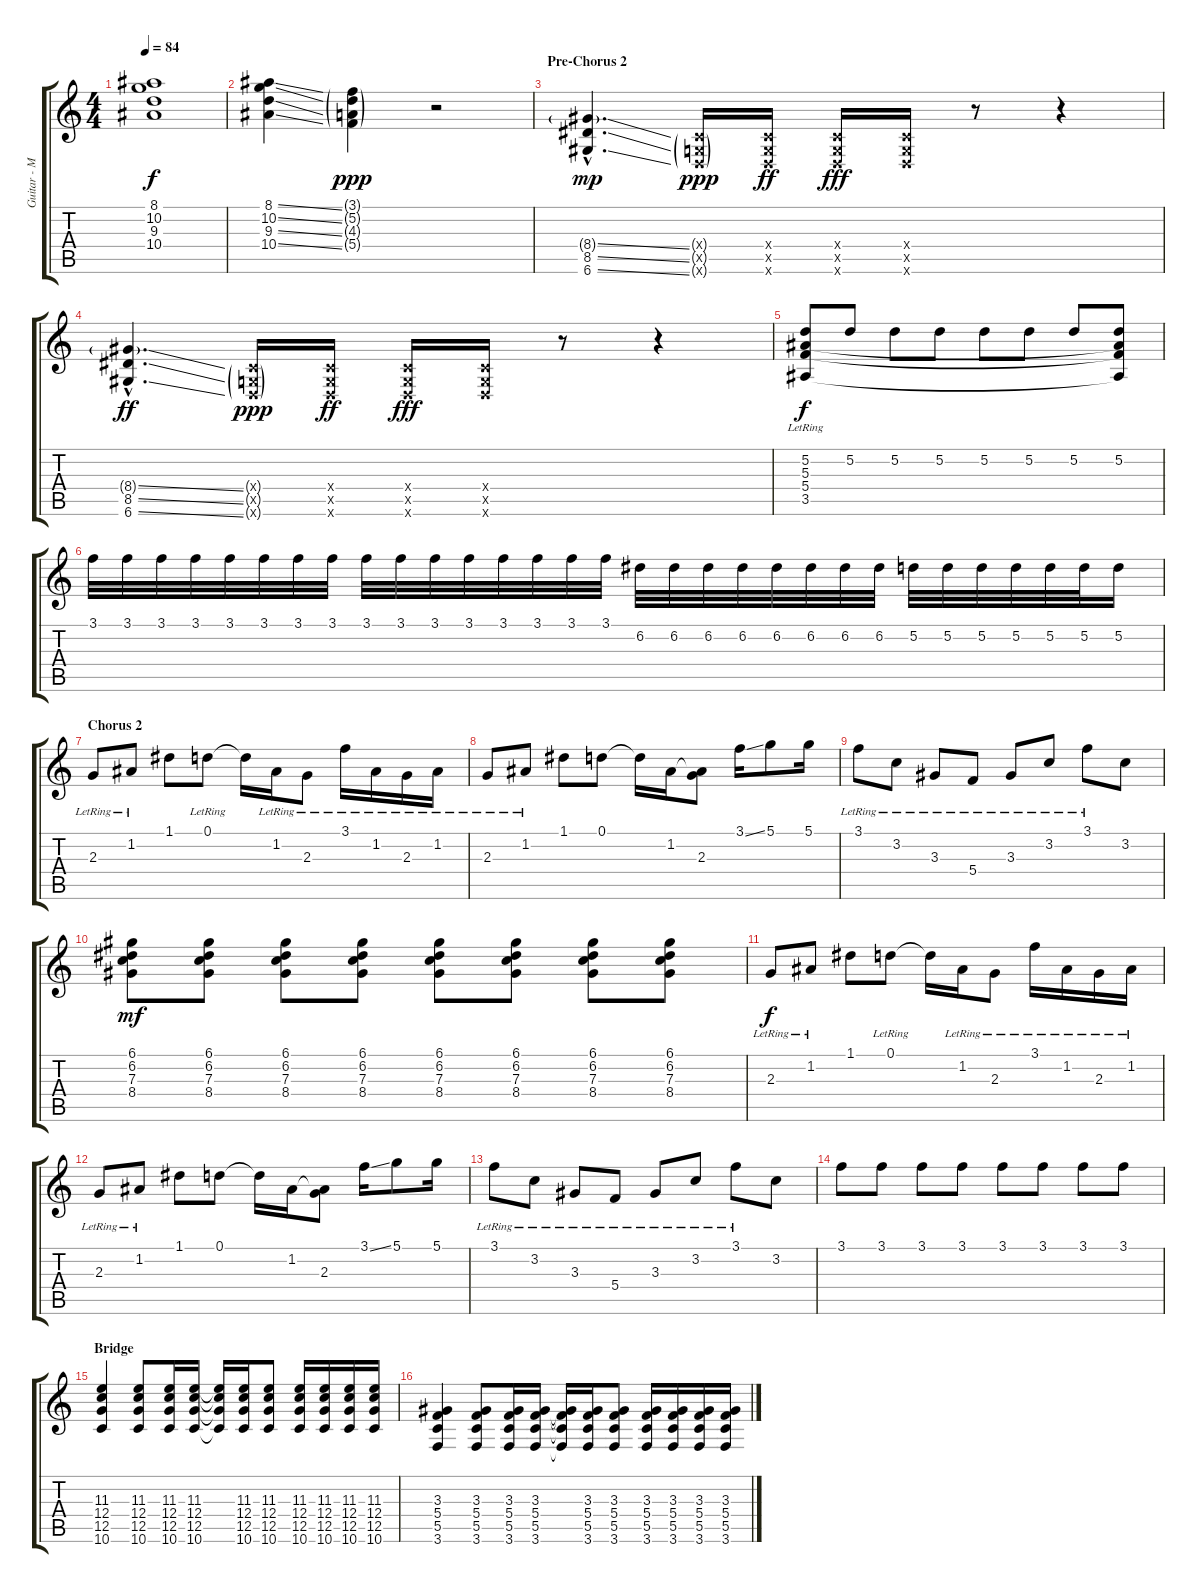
\track ("Guitar - Mark Engles" "Guitar - M") {instrument distortionguitar}
\staff {score tabs}
\tuning (D4 A3 F3 C3 G2 D2) {hide}
\ts (4 4)
\tempo 84
\clef g2
\ks c
(8.1 10.2 9.3 10.4).1{dy f} |
(8.1{ss} 10.2{ss} 9.3{ss} 10.4{ss}).4 (3.1{g} 5.2{g} 4.3{g} 5.4{g}).4{dy ppp} r.2 |
\section ("" "Pre-Chorus 2")
(8.4{ss g hac} 8.5{ss hac} 6.6{ss hac}).4{d dy mp volume 14} (0.4{g x} 0.5{g x} 0.6{g x}).16{dy ppp} (0.4{x} 0.5{x} 0.6{x}).16{dy ff} (0.4{x} 0.5{x} 0.6{x}).16{dy fff} (0.4{x} 0.5{x} 0.6{x}).16 r.8 r.4 |
(8.4{ss g hac} 8.5{ss hac} 6.6{ss hac}).4{d dy ff} (0.4{g x} 0.5{g x} 0.6{g x}).16{dy ppp} (0.4{x} 0.5{x} 0.6{x}).16{dy ff} (0.4{x} 0.5{x} 0.6{x}).16{dy fff} (0.4{x} 0.5{x} 0.6{x}).16 r.8 r.4 |
(5.2 5.3 5.4{lr} 3.5{lr}).8{dy f} 5.2.8 5.2.8 5.2.8 5.2.8 5.2.8 5.2.8 (5.2 5.3{t} 5.4{t} 3.5{t}).8 |
3.1.32 3.1.32 3.1.32 3.1.32 3.1.32 3.1.32 3.1.32 3.1.32 3.1.32 3.1.32 3.1.32 3.1.32 3.1.32 3.1.32 3.1.32 3.1.32 6.2.32 6.2.32 6.2.32 6.2.32 6.2.32 6.2.32 6.2.32 6.2.32 5.2.32 5.2.32 5.2.32 5.2.32 5.2.32 5.2.32 5.2.16 |
\section ("" "Chorus 2")
2.3{lr}.8{volume 12 instrument electricguitarclean} 1.2{lr}.8 1.1.8 0.1{lr}.8 0.1{t}.16 1.2{lr}.16 2.3{lr}.8 3.1{lr}.16 1.2{lr}.16 2.3{lr}.16 1.2{lr}.16 |
2.3{lr}.8 1.2{lr}.8 1.1.8 0.1.8 0.1{t}.16 1.2.16 (1.2{t} 2.3).8 3.1{ss}.16 5.1.8 5.1.16 |
3.1{lr}.8 3.2{lr}.8 3.3{lr}.8 5.4{lr}.8 3.3{lr}.8 3.2{lr}.8 3.1{lr}.8 3.2.8 |
(6.1 6.2 7.3 8.4).8{dy mf} (6.1 6.2 7.3 8.4).8 (6.1 6.2 7.3 8.4).8 (6.1 6.2 7.3 8.4).8 (6.1 6.2 7.3 8.4).8 (6.1 6.2 7.3 8.4).8 (6.1 6.2 7.3 8.4).8 (6.1 6.2 7.3 8.4).8 |
2.3{lr}.8{dy f} 1.2{lr}.8 1.1.8 0.1{lr}.8 0.1{t}.16 1.2{lr}.16 2.3{lr}.8 3.1{lr}.16 1.2{lr}.16 2.3{lr}.16 1.2{lr}.16 |
2.3{lr}.8 1.2{lr}.8 1.1.8 0.1.8 0.1{t}.16 1.2.16 (1.2{t} 2.3).8 3.1{ss}.16 5.1.8 5.1.16 |
3.1{lr}.8 3.2{lr}.8 3.3{lr}.8 5.4{lr}.8 3.3{lr}.8 3.2{lr}.8 3.1{lr}.8 3.2.8 |
3.1.8 3.1.8 3.1.8 3.1.8 3.1.8 3.1.8 3.1.8 3.1.8 |
\section ("" "Bridge")
(11.3 12.4 12.5 10.6).4{volume 13 instrument distortionguitar} (11.3 12.4 12.5 10.6).8 (11.3 12.4 12.5 10.6).16 (11.3 12.4 12.5 10.6).16 (11.3{t} 12.4{t} 12.5{t} 10.6{t}).16 (11.3 12.4 12.5 10.6).16 (11.3 12.4 12.5 10.6).8 (11.3 12.4 12.5 10.6).16 (11.3 12.4 12.5 10.6).16 (11.3 12.4 12.5 10.6).16 (11.3 12.4 12.5 10.6).16 |
(3.3 5.4 5.5 3.6).4 (3.3 5.4 5.5 3.6).8 (3.3 5.4 5.5 3.6).16 (3.3 5.4 5.5 3.6).16 (3.3{t} 5.4{t} 5.5{t} 3.6{t}).16 (3.3 5.4 5.5 3.6).16 (3.3 5.4 5.5 3.6).8 (3.3 5.4 5.5 3.6).16 (3.3 5.4 5.5 3.6).16 (3.3 5.4 5.5 3.6).16 (3.3 5.4 5.5 3.6).16
